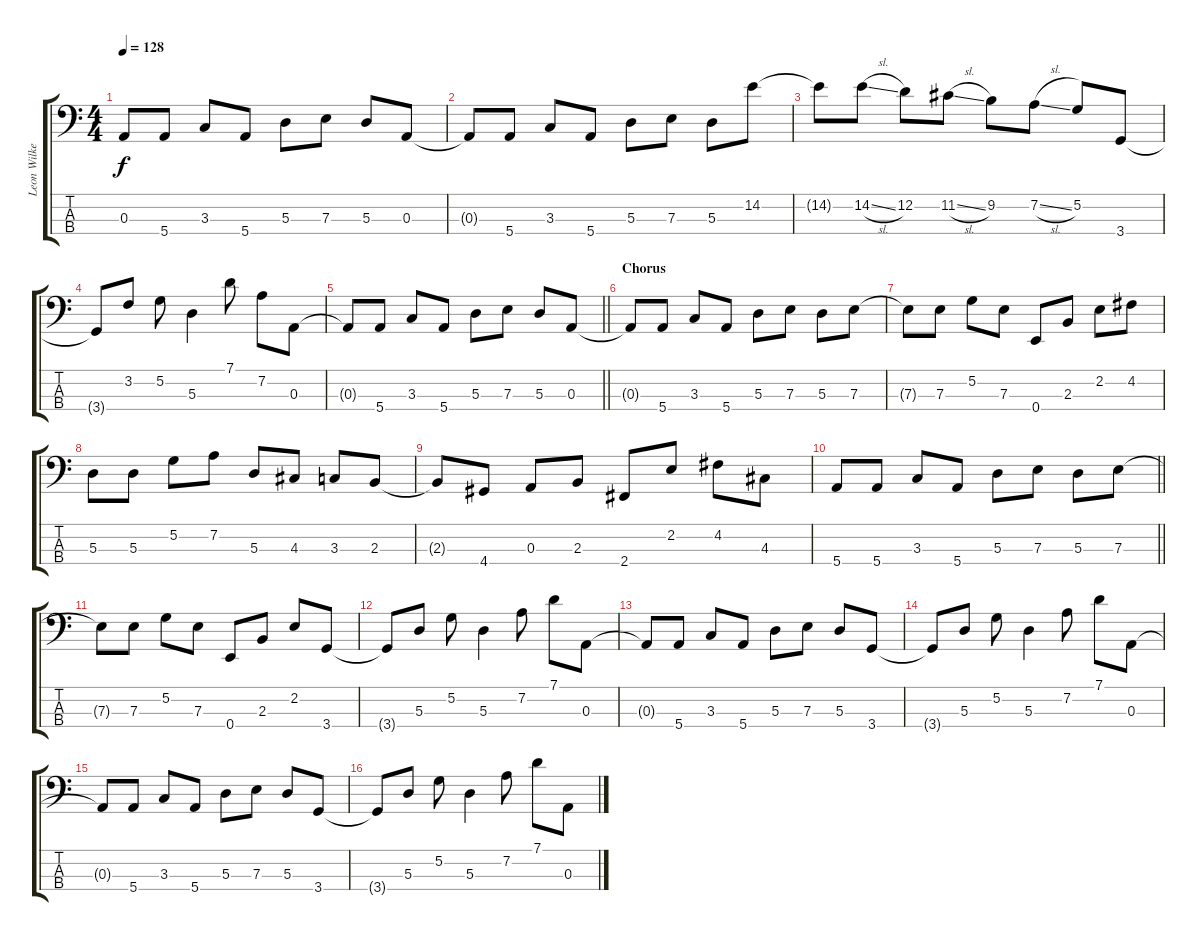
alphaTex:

\track ("Leon Wilkeson (Bass Guitar)" "Leon Wilke") {instrument electricbasspick}
\staff {score tabs}
\tuning (G2 D2 A1 E1) {hide}
\ts (4 4)
\tempo 128
\clef f4
\ks c
0.3{t}.8{dy f} 5.4.8 3.3.8 5.4.8 5.3.8 7.3.8 5.3.8 0.3.8 |
0.3{t}.8 5.4.8 3.3.8 5.4.8 5.3.8 7.3.8 5.3.8 14.2.8 |
14.2{t}.8 14.2{sl}.8 12.2.8 11.2{sl}.8 9.2.8 7.2{sl}.8 5.2.8 3.4.8 |
3.4{t}.8 3.2.8 5.2.8 5.3.4 7.1.8 7.2.8 0.3.8 |
\barLineRight lightlight
0.3{t}.8 5.4.8 3.3.8 5.4.8 5.3.8 7.3.8 5.3.8 0.3.8 |
\section ("" "Chorus")
0.3{t}.8 5.4.8 3.3.8 5.4.8 5.3.8 7.3.8 5.3.8 7.3.8 |
7.3{t}.8 7.3.8 5.2.8 7.3.8 0.4.8 2.3.8 2.2.8 4.2.8 |
5.3.8 5.3.8 5.2.8 7.2.8 5.3.8 4.3.8 3.3.8 2.3.8 |
2.3{t}.8 4.4.8 0.3.8 2.3.8 2.4.8 2.2.8 4.2.8 4.3.8 |
\barLineRight lightlight
5.4.8 5.4.8 3.3.8 5.4.8 5.3.8 7.3.8 5.3.8 7.3.8 |
7.3{t}.8 7.3.8 5.2.8 7.3.8 0.4.8 2.3.8 2.2.8 3.4.8 |
3.4{t}.8 5.3.8 5.2.8 5.3.4 7.2.8 7.1.8 0.3.8 |
0.3{t}.8 5.4.8 3.3.8 5.4.8 5.3.8 7.3.8 5.3.8 3.4.8 |
3.4{t}.8 5.3.8 5.2.8 5.3.4 7.2.8 7.1.8 0.3.8 |
0.3{t}.8 5.4.8 3.3.8 5.4.8 5.3.8 7.3.8 5.3.8 3.4.8 |
3.4{t}.8 5.3.8 5.2.8 5.3.4 7.2.8 7.1.8 0.3.8
